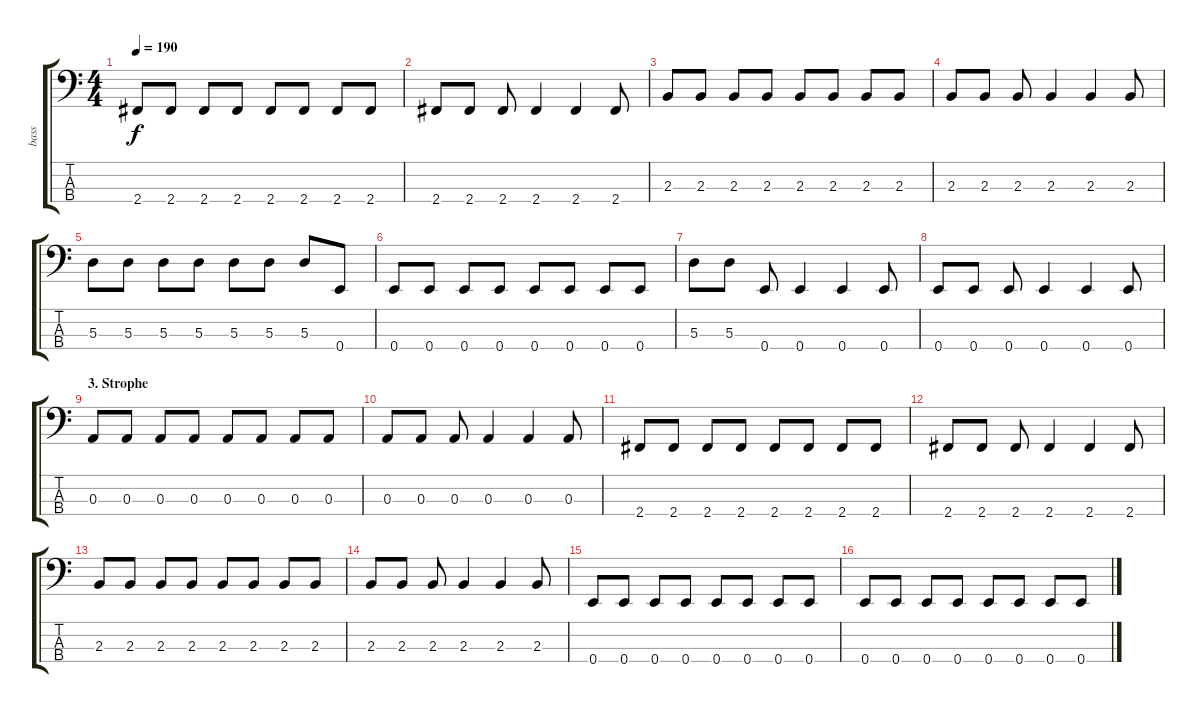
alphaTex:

\track ("bass" "bass") {instrument electricbasspick}
\staff {score tabs}
\tuning (G2 D2 A1 E1) {hide}
\ts (4 4)
\tempo 190
\clef f4
\ks c
2.4.8{dy f} 2.4.8 2.4.8 2.4.8 2.4.8 2.4.8 2.4.8 2.4.8 |
2.4.8 2.4.8 2.4.8 2.4.4 2.4.4 2.4.8 |
2.3.8 2.3.8 2.3.8 2.3.8 2.3.8 2.3.8 2.3.8 2.3.8 |
2.3.8 2.3.8 2.3.8 2.3.4 2.3.4 2.3.8 |
5.3.8 5.3.8 5.3.8 5.3.8 5.3.8 5.3.8 5.3.8 0.4.8 |
0.4.8 0.4.8 0.4.8 0.4.8 0.4.8 0.4.8 0.4.8 0.4.8 |
5.3.8 5.3.8 0.4.8 0.4.4 0.4.4 0.4.8 |
0.4.8 0.4.8 0.4.8 0.4.4 0.4.4 0.4.8 |
\section ("" "3. Strophe")
0.3.8 0.3.8 0.3.8 0.3.8 0.3.8 0.3.8 0.3.8 0.3.8 |
0.3.8 0.3.8 0.3.8 0.3.4 0.3.4 0.3.8 |
2.4.8 2.4.8 2.4.8 2.4.8 2.4.8 2.4.8 2.4.8 2.4.8 |
2.4.8 2.4.8 2.4.8 2.4.4 2.4.4 2.4.8 |
2.3.8 2.3.8 2.3.8 2.3.8 2.3.8 2.3.8 2.3.8 2.3.8 |
2.3.8 2.3.8 2.3.8 2.3.4 2.3.4 2.3.8 |
0.4.8 0.4.8 0.4.8 0.4.8 0.4.8 0.4.8 0.4.8 0.4.8 |
0.4.8 0.4.8 0.4.8 0.4.8 0.4.8 0.4.8 0.4.8 0.4.8
